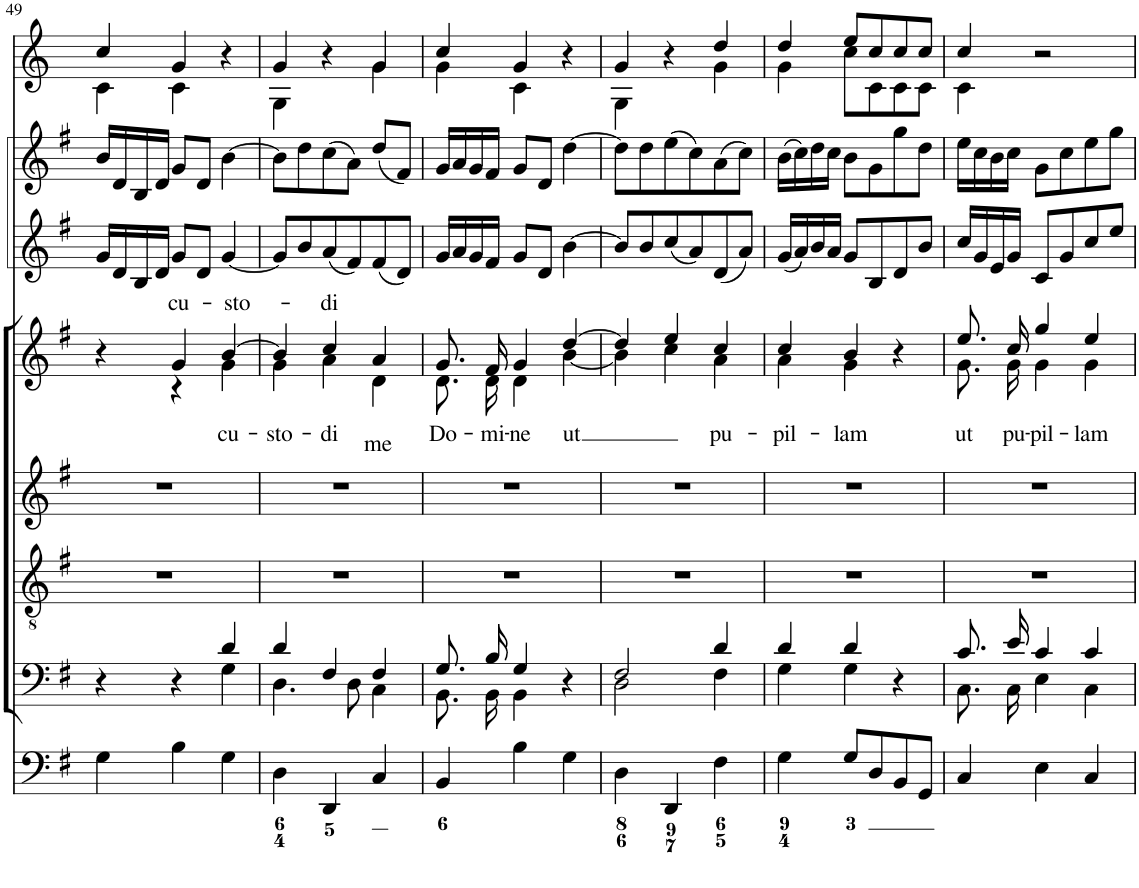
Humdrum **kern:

**kern	**kern	**kern	**kern	**kern	**text	**kern	**kern	**kern
*part8	*part7	*part6	*part5	*part4	*part4	*part3	*part2	*part1
*staff8	*staff7	*staff6	*staff5	*staff4	*staff4	*staff3	*staff2	*staff1
*I"Organ	*I"Voice	*I"Tenor	*I"Alto	*I"Voice	*	*I"Violin	*I"Violini	*I"Corni in G
*	*	*	*	*	*	*I'Vln	*I'Vln	*
!!LO:PB:g=z
*clefF4	*clefF4	*clefGv2	*clefG2	*clefG2	*	*clefG2	*clefG2	*clefG2
*	*	*	*	*	*	*	*	*Trd3c5
*k[f#]	*k[f#]	*k[f#]	*k[f#]	*k[f#]	*	*k[f#]	*k[f#]	*k[]
*M3/4	*M3/4	*M3/4	*M3/4	*M3/4	*	*M3/4	*M3/4	*M3/4
=49	=49	=49	=49	=49	=49	=49	=49	=49
*	*^	*	*	*^	*	*	*	*^
4G\	4r	2ryy	2.r	2.r	4r	4ryy	.	16g/LL	16b/LL	4cc/	4c\
.	.	.	.	.	.	.	.	16d/	16d/	.	.
.	.	.	.	.	.	.	.	16B/	16B/	.	.
.	.	.	.	.	.	.	.	16d/JJ	16d/JJ	.	.
!	!	!	!	!	!	!	!LO:LY:a	!	!	!	!
4B\	4r	.	.	.	4g/	4r	cu-	8g/L	8g/L	4g/	4c\
.	.	.	.	.	.	.	.	8d/J	8d/J	.	.
!	!	!	!	!	!	!	!LO:LY:a	!	!	!	!
!	!	!	!	!	!	!	!LO:LY:b	!	!	!	!
4G\	4d/	4G\	.	.	[4b/	4g\	cu-	[4g/	[4b\	4r	4ryy
=50	=50	=50	=50	=50	=50	=50	=50	=50	=50	=50	=50
!	!	!	!	!	!	!	!LO:LY:b	!	!	!	!
4D\	4d/	4.D\	2.r	2.r	4b/]	4g\	-sto-	8g/L]	8b\L]	4g/	4G\
.	.	.	.	.	.	.	.	8b/	8dd\	.	.
!	!	!	!	!	!	!	!LO:LY:a	!	!	!	!
!	!	!	!	!	!	!	!LO:LY:b	!	!	!	!
4DD/	4F#/	.	.	.	4cc/	4a\	-di	(8a/	(8cc\	4r	4ryy
.	.	8D\	.	.	.	.	.	8f#/)	8a\J)	.	.
!	!	!	!	!	!	!	!LO:LY:b	!	!	!	!
4C/	4F#/	4C\	.	.	4a/	4d\	me	(8f#/	(8dd/L	4g/	4g\
.	.	.	.	.	.	.	.	8d/J)	8f#/J)	.	.
=51	=51	=51	=51	=51	=51	=51	=51	=51	=51	=51	=51
!	!	!	!	!	!	!	!LO:LY:b	!	!	!	!
4BB/	8.G/L	8.BB\L	2.r	2.r	8.g/L	8.d\L	Do-	16g/LL	16g/LL	4cc/	4g\
.	.	.	.	.	.	.	.	16a/	16a/	.	.
.	.	.	.	.	.	.	.	16g/	16g/	.	.
!	!	!	!	!	!	!	!LO:LY:b	!	!	!	!
.	16B/Jk	16BB\Jk	.	.	16f#/Jk	16d\Jk	-mi-	16f#/JJ	16f#/JJ	.	.
!	!	!	!	!	!	!	!LO:LY:b	!	!	!	!
4B\	4G/	4BB\	.	.	4g/	4d\	-ne	8g/L	8g/L	4g/	4c\
.	.	.	.	.	.	.	.	8d/J	8d/J	.	.
!	!	!	!	!	!	!	!LO:LY:b	!	!	!	!
4G\	4r	4ryy	.	.	[4dd/	[4b\	-ut	[4b\	[4dd\	4r	4ryy
=52	=52	=52	=52	=52	=52	=52	=52	=52	=52	=52	=52
4D\	2F#/	2D\	2.r	2.r	4dd/]	4b\]	.	8b/L]	8dd\L]	4g/	4G\
.	.	.	.	.	.	.	.	8b/	8dd\	.	.
4DD/	.	.	.	.	4ee/	4cc\	.	(8cc/	(8ee\	4r	4ryy
.	.	.	.	.	.	.	.	8a/)	8cc\)	.	.
!	!	!	!	!	!	!	!LO:LY:b	!	!	!	!
4F#\	4d/	4F#\	.	.	4cc/	4a\	pu-	(8d/	(8a\	4dd/	4g\
.	.	.	.	.	.	.	.	8a/J)	8cc\J)	.	.
=53	=53	=53	=53	=53	=53	=53	=53	=53	=53	=53	=53
!	!	!	!	!	!	!	!LO:LY:b	!	!	!	!
4G\	4d/	4G\	2.r	2.r	4cc/	4a\	-pil-	(16g/LL	(16b\LL	4dd/	4g\
.	.	.	.	.	.	.	.	16a/)	16cc\)	.	.
.	.	.	.	.	.	.	.	16b/	16dd\	.	.
.	.	.	.	.	.	.	.	16a/JJ	16cc\JJ	.	.
!	!	!	!	!	!	!	!LO:LY:b	!	!	!	!
8G/L	4d/	4G\	.	.	4b/	4g\	-lam	8g/L	8b\L	8ee/L	8cc\L
8D/	.	.	.	.	.	.	.	8B/	8g\	8cc/	8c\
8BB/	4r	4ryy	.	.	4r	4ryy	.	8d/	8gg\	8cc/	8c\
8GG/J	.	.	.	.	.	.	.	8b/J	8dd\J	8cc/J	8c\J
=54	=54	=54	=54	=54	=54	=54	=54	=54	=54	=54	=54
!	!	!	!	!	!	!	!LO:LY:b	!	!	!	!
4C/	8.c/L	8.C\L	2.r	2.r	8.ee/L	8.g\L	ut	16cc/LL	16ee\LL	4cc/	4c\
.	.	.	.	.	.	.	.	16g/	16cc\	.	.
.	.	.	.	.	.	.	.	16e/	16b\	.	.
!	!	!	!	!	!	!	!LO:LY:b	!	!	!	!
.	16e/Jk	16C\Jk	.	.	16cc/Jk	16g\Jk	pu-	16g/JJ	16cc\JJ	.	.
!	!	!	!	!	!	!	!LO:LY:b	!	!	!	!
4E\	4c/	4E\	.	.	4gg/	4g\	-pil-	8c/L	8g\L	2r	2ryy
.	.	.	.	.	.	.	.	8g/	8cc\	.	.
!	!	!	!	!	!	!	!LO:LY:b	!	!	!	!
4C/	4c/	4C\	.	.	4ee/	4g\	-lam	8cc/	8ee\	.	.
.	.	.	.	.	.	.	.	8ee/J	8gg\J	.	.
*	*v	*v	*	*	*v	*v	*	*	*	*v	*v
=	=	=	=	=	=	=	=	=
*-	*-	*-	*-	*-	*-	*-	*-	*-
